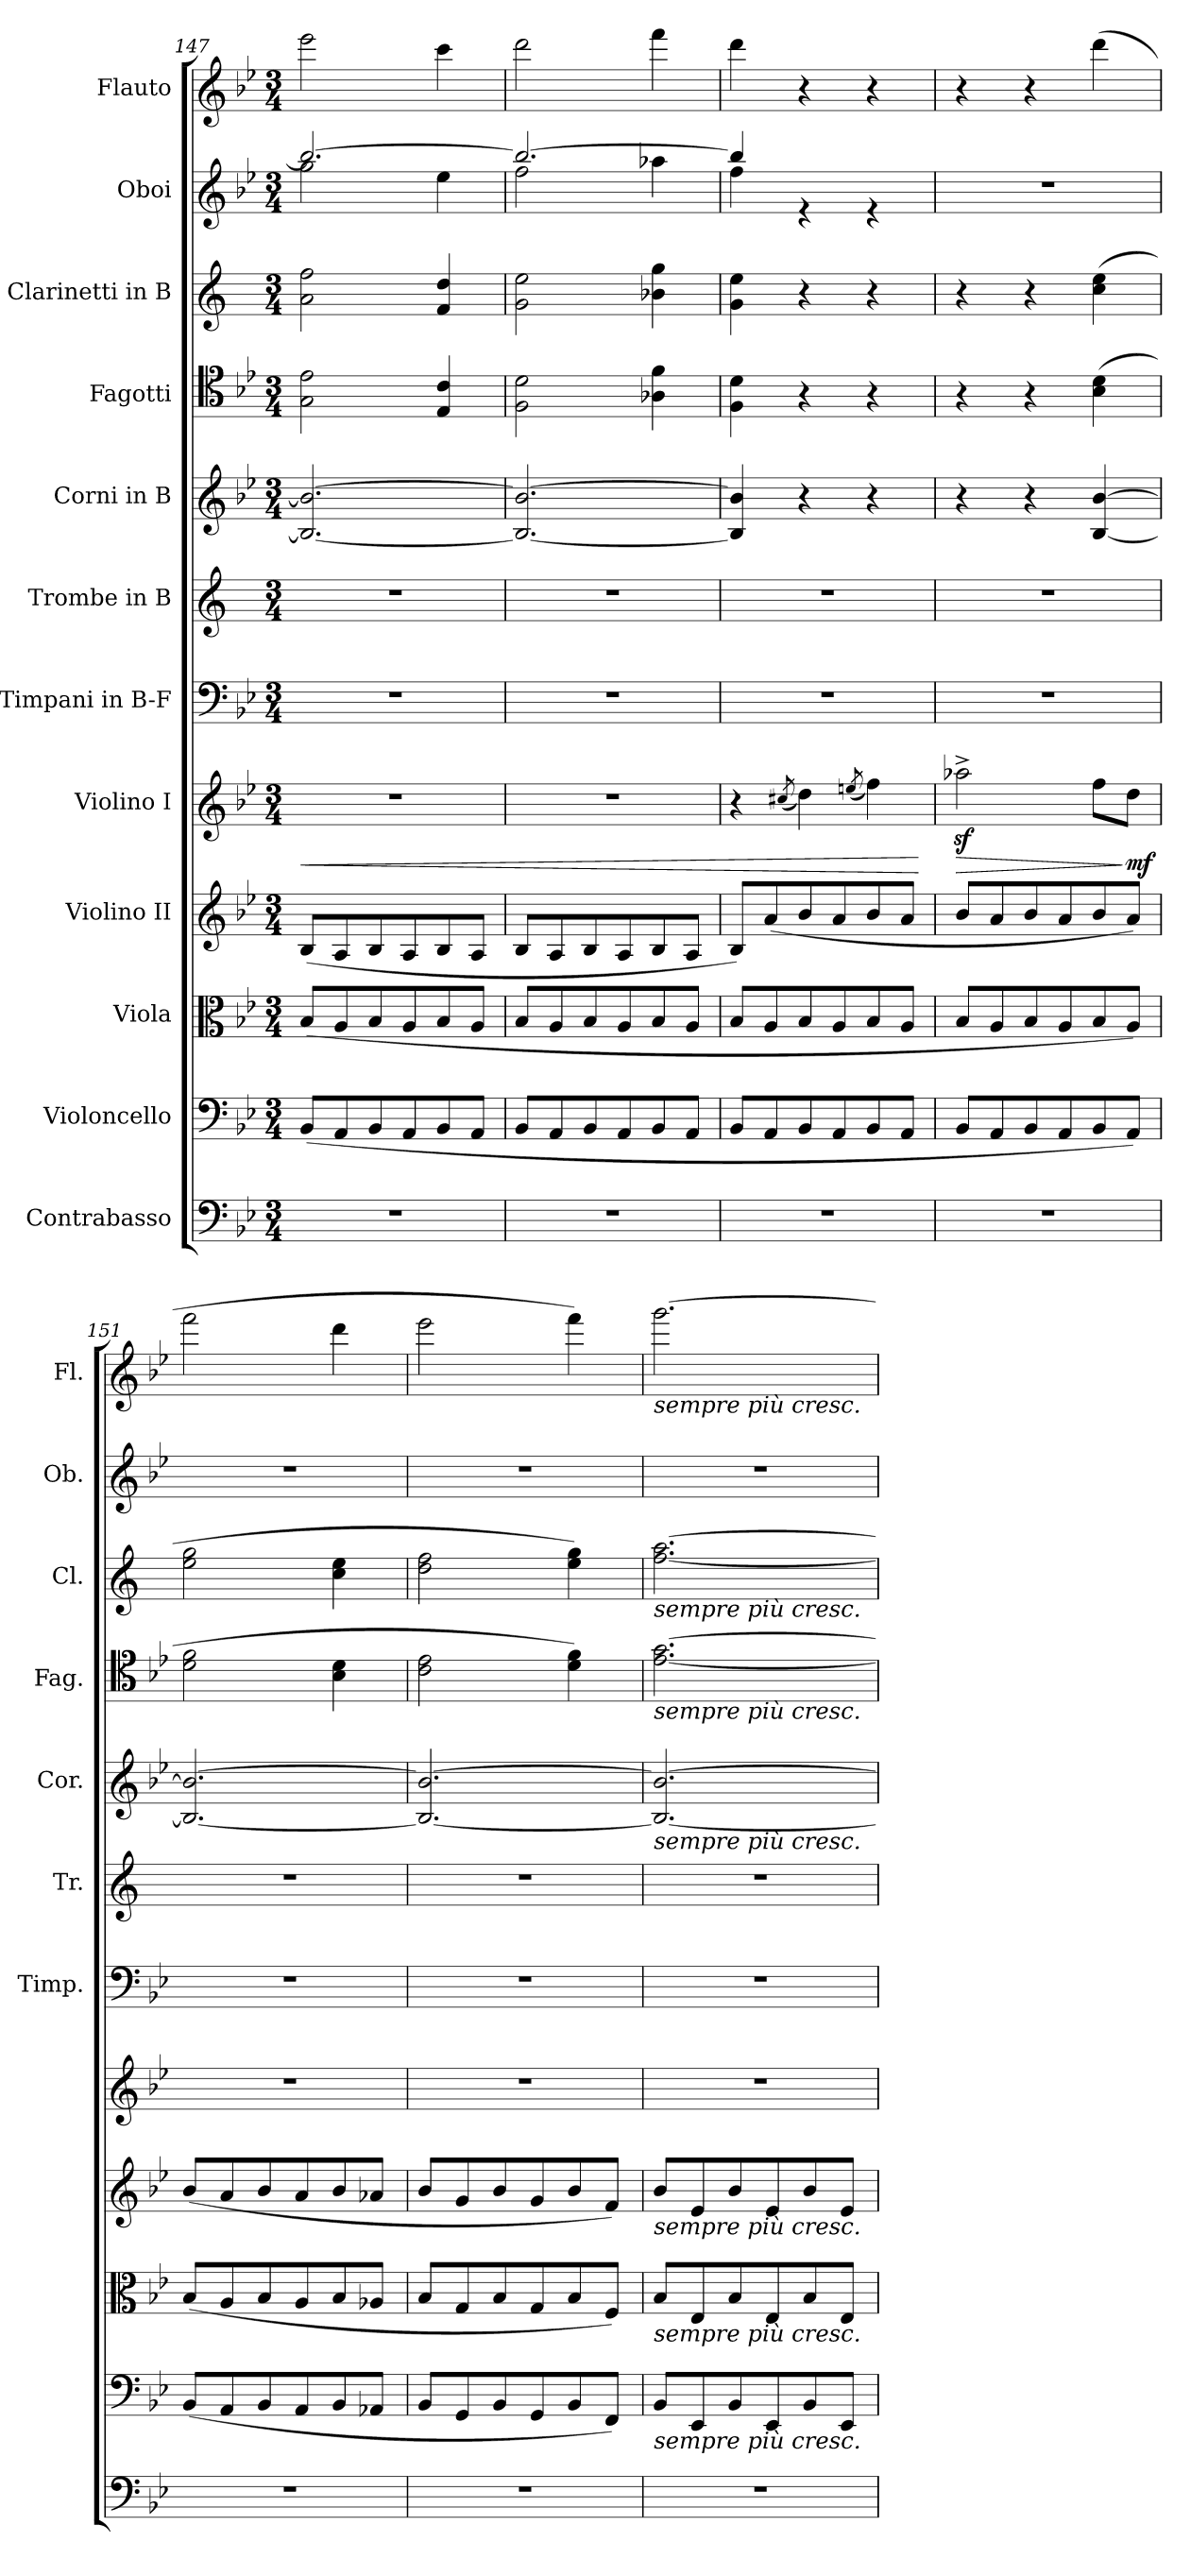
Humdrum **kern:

**kern	**kern	**kern	**kern	**kern	**dynam	**kern	**kern	**kern	**kern	**kern	**kern	**kern
*part12	*part11	*part10	*part9	*part8	*part8	*part7	*part6	*part5	*part4	*part3	*part2	*part1
*staff12	*staff11	*staff10	*staff9	*staff8	*staff8	*staff7	*staff6	*staff5	*staff4	*staff3	*staff2	*staff1
*I"Contrabasso	*I"Violoncello	*I"Viola	*I"Violino II	*I"Violino I	*	*I"Timpani in B-F	*I"Trombe in B	*I"Corni in B	*I"Fagotti	*I"Clarinetti in B	*I"Oboi	*I"Flauto
*	*	*	*	*	*	*I'Timp.	*I'Tr.	*I'Cor.	*I'Fag.	*I'Cl.	*I'Ob.	*I'Fl.
*clefF4	*clefF4	*clefC3	*clefG2	*clefG2	*	*clefF4	*clefG2	*clefG2	*clefC4	*clefG2	*clefG2	*clefG2
*ITrd7c12	*	*	*	*	*	*	*ITrd1c2	*ITrd8c14	*	*ITrd1c2	*	*
*k[b-e-]	*k[b-e-]	*k[b-e-]	*k[b-e-]	*k[b-e-]	*	*k[b-e-]	*k[b-e-]	*k[b-e-]	*k[b-e-]	*k[b-e-]	*k[b-e-]	*k[b-e-]
*M3/4	*M3/4	*M3/4	*M3/4	*M3/4	*	*M3/4	*M3/4	*M3/4	*M3/4	*M3/4	*M3/4	*M3/4
=147	=147	=147	=147	=147	=147	=147	=147	=147	=147	=147	=147	=147
!	!	!	!	!	!LO:HP:b	!	!	!	!	!	!	!
*	*	*	*	*	*	*	*	*	*	*	*^	*
2.r	(8BB-/L	(8B-/L	(8B-/L	2.r	<	2.r	2.r	2.BB-/_ 2.B-/_	2G\ 2e-\	2g\ 2ee-\	2.bb-/_	2gg\	2eee-\
.	8AA/	8A/	8A/	.	.	.	.	.	.	.	.	.	.
.	8BB-/	8B-/	8B-/	.	.	.	.	.	.	.	.	.	.
.	8AA/	8A/	8A/	.	.	.	.	.	.	.	.	.	.
.	8BB-/	8B-/	8B-/	.	.	.	.	.	4E-/ 4c/	4e-/ 4cc/	.	4ee-\	4ccc\
.	8AA/J	8A/J	8A/J	.	.	.	.	.	.	.	.	.	.
!!LO:PB:g=z
=148	=148	=148	=148	=148	=148	=148	=148	=148	=148	=148	=148	=148	=148
2.r	8BB-/L	8B-/L	8B-/L	2.r	.	2.r	2.r	2.BB-/_ 2.B-/_	2F\ 2d\	2f\ 2dd\	2.bb-/_	2ff\	2ddd\
.	8AA/	8A/	8A/	.	.	.	.	.	.	.	.	.	.
.	8BB-/	8B-/	8B-/	.	.	.	.	.	.	.	.	.	.
.	8AA/	8A/	8A/	.	.	.	.	.	.	.	.	.	.
.	8BB-/	8B-/	8B-/	.	.	.	.	.	4A-X\ 4f\	4a-X\ 4ff\	.	4aa-X\	4fff\
.	8AA/J	8A/J	8A/J	.	.	.	.	.	.	.	.	.	.
=149	=149	=149	=149	=149	=149	=149	=149	=149	=149	=149	=149	=149	=149
2.r	8BB-/L	8B-/L	8B-/L)	4r	.	2.r	2.r	4BB-/] 4B-/]	4F\ 4d\	4f\ 4dd\	4bb-/]	4ff\	4ddd\
.	8AA/	8A/	(8a/	.	.	.	.	.	.	.	.	.	.
.	.	.	.	(8qcc#X/	.	.	.	.	.	.	.	.	.
.	8BB-/	8B-/	8b-/	4dd\)	.	.	.	4r	4r	4r	4re	2ryy	4r
.	8AA/	8A/	8a/	.	.	.	.	.	.	.	.	.	.
.	.	.	.	(8qeen/	.	.	.	.	.	.	.	.	.
.	8BB-/	8B-/	8b-/	4ff\)	.	.	.	4r	4r	4r	4re	.	4r
.	8AA/J	8A/J	8a/J	.	.	.	.	.	.	.	.	.	.
*	*	*	*	*	*	*	*	*	*	*	*v	*v	*
.	.	.	.	.	[	.	.	.	.	.	.	.
=150	=150	=150	=150	=150	=150	=150	=150	=150	=150	=150	=150	=150
!	!	!	!	!	!LO:HP:b	!	!	!	!	!	!	!
2.r	8BB-/L	8B-/L	8b-/L	2aa-Xz<^\	>	2.r	2.r	4r	4r	4r	2.r	4r
.	8AA/	8A/	8a/	.	.	.	.	.	.	.	.	.
.	8BB-/	8B-/	8b-/	.	.	.	.	4r	4r	4r	.	4r
.	8AA/	8A/	8a/	.	.	.	.	.	.	.	.	.
.	8BB-/	8B-/	8b-/	8ff\L	.	.	.	[4BB-/ [4B-/	(4B-\ 4d\	(4b-\ 4dd\	.	(4ddd\
!	!	!	!	!	!LO:DY:n=1:b	!	!	!	!	!	!	!
.	8AA/J)	8A/J)	8a/J)	8dd\J	] mf	.	.	.	.	.	.	.
=151	=151	=151	=151	=151	=151	=151	=151	=151	=151	=151	=151	=151
2.r	(8BB-/L	(8B-/L	(8b-/L	2.r	.	2.r	2.r	2.BB-/_ 2.B-/_	2d\ 2f\	2dd\ 2ff\	2.r	2fff\
.	8AA/	8A/	8a/	.	.	.	.	.	.	.	.	.
.	8BB-/	8B-/	8b-/	.	.	.	.	.	.	.	.	.
.	8AA/	8A/	8a/	.	.	.	.	.	.	.	.	.
.	8BB-/	8B-/	8b-/	.	.	.	.	.	4B-\ 4d\	4b-\ 4dd\	.	4ddd\
.	8AA-X/J	8A-X/J	8a-X/J	.	.	.	.	.	.	.	.	.
=152	=152	=152	=152	=152	=152	=152	=152	=152	=152	=152	=152	=152
2.r	8BB-/L	8B-/L	8b-/L	2.r	.	2.r	2.r	2.BB-/_ 2.B-/_	2c\ 2e-\	2cc\ 2ee-\	2.r	2eee-\
.	8GG/	8G/	8g/	.	.	.	.	.	.	.	.	.
.	8BB-/	8B-/	8b-/	.	.	.	.	.	.	.	.	.
.	8GG/	8G/	8g/	.	.	.	.	.	.	.	.	.
.	8BB-/	8B-/	8b-/	.	.	.	.	.	4d\ 4f\)	4dd\ 4ff\)	.	4fff\)
.	8FF/J)	8F/J)	8f/J)	.	.	.	.	.	.	.	.	.
=153	=153	=153	=153	=153	=153	=153	=153	=153	=153	=153	=153	=153
!	!	!	!	!	!	!	!	!	!	!	!	!LO:TX:b:i:t=sempre più cresc.
!	!	!	!	!	!	!	!	!	!	!LO:TX:b:i:t=sempre più cresc.	!	!
!	!	!	!	!	!	!	!	!	!LO:TX:b:i:t=sempre più cresc.	!	!	!
!	!	!	!	!	!	!	!	!LO:TX:b:i:t=sempre più cresc.	!	!	!	!
!	!	!	!LO:TX:b:i:t=sempre più cresc.	!	!	!	!	!	!	!	!	!
!	!	!LO:TX:b:i:t=sempre più cresc.	!	!	!	!	!	!	!	!	!	!
!	!LO:TX:b:i:t=sempre più cresc.	!	!	!	!	!	!	!	!	!	!	!
2.r	8BB-/L	8B-/L	8b-/L	2.r	.	2.r	2.r	2.BB-/_ 2.B-/_	[2.e-\ [2.g\	[2.ee-\ [2.gg\	2.r	[2.ggg\
.	8EE-/	8E-/	8e-/	.	.	.	.	.	.	.	.	.
.	8BB-/	8B-/	8b-/	.	.	.	.	.	.	.	.	.
.	8EE-/	8E-/	8e-/	.	.	.	.	.	.	.	.	.
.	8BB-/	8B-/	8b-/	.	.	.	.	.	.	.	.	.
.	8EE-/J	8E-/J	8e-/J	.	.	.	.	.	.	.	.	.
=	=	=	=	=	=	=	=	=	=	=	=	=
*-	*-	*-	*-	*-	*-	*-	*-	*-	*-	*-	*-	*-
